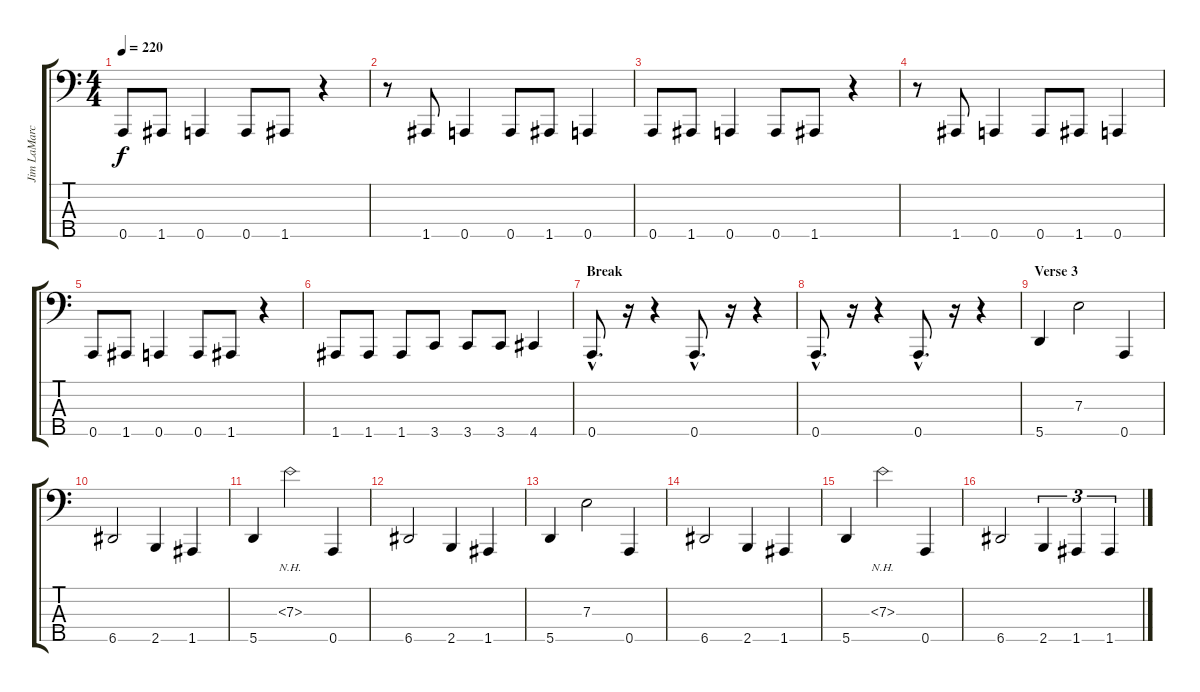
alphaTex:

\track ("Jim LaMarca - Bass" "Jim LaMarc") {instrument electricbassfinger}
\staff {score tabs}
\tuning (G2 D2 A1 E1 A0) {hide}
\ts (4 4)
\tempo 220
\clef f4
\ks c
0.5.8{dy f} 1.5.8 0.5.4 0.5.8 1.5.8 r.4 |
r.8 1.5.8 0.5.4 0.5.8 1.5.8 0.5.4 |
0.5.8 1.5.8 0.5.4 0.5.8 1.5.8 r.4 |
r.8 1.5.8 0.5.4 0.5.8 1.5.8 0.5.4 |
0.5.8 1.5.8 0.5.4 0.5.8 1.5.8 r.4 |
1.5.8 1.5.8 1.5.8 3.5.8 3.5.8 3.5.8 4.5.4 |
\section ("" "Break")
0.5{hac}.8{d} r.16 r.4 0.5{hac}.8{d} r.16 r.4 |
0.5{hac}.8{d} r.16 r.4 0.5{hac}.8{d} r.16 r.4 |
\section ("" "Verse 3")
5.5.4 7.3.2 0.5.4 |
6.5.2 2.5.4 1.5.4 |
5.5.4 7.3{nh}.2 0.5.4 |
6.5.2 2.5.4 1.5.4 |
5.5.4 7.3.2 0.5.4 |
6.5.2 2.5.4 1.5.4 |
5.5.4 7.3{nh}.2 0.5.4 |
6.5.2 2.5.4{tu (3 2)} 1.5.4{tu (3 2)} 1.5.4{tu (3 2)}
